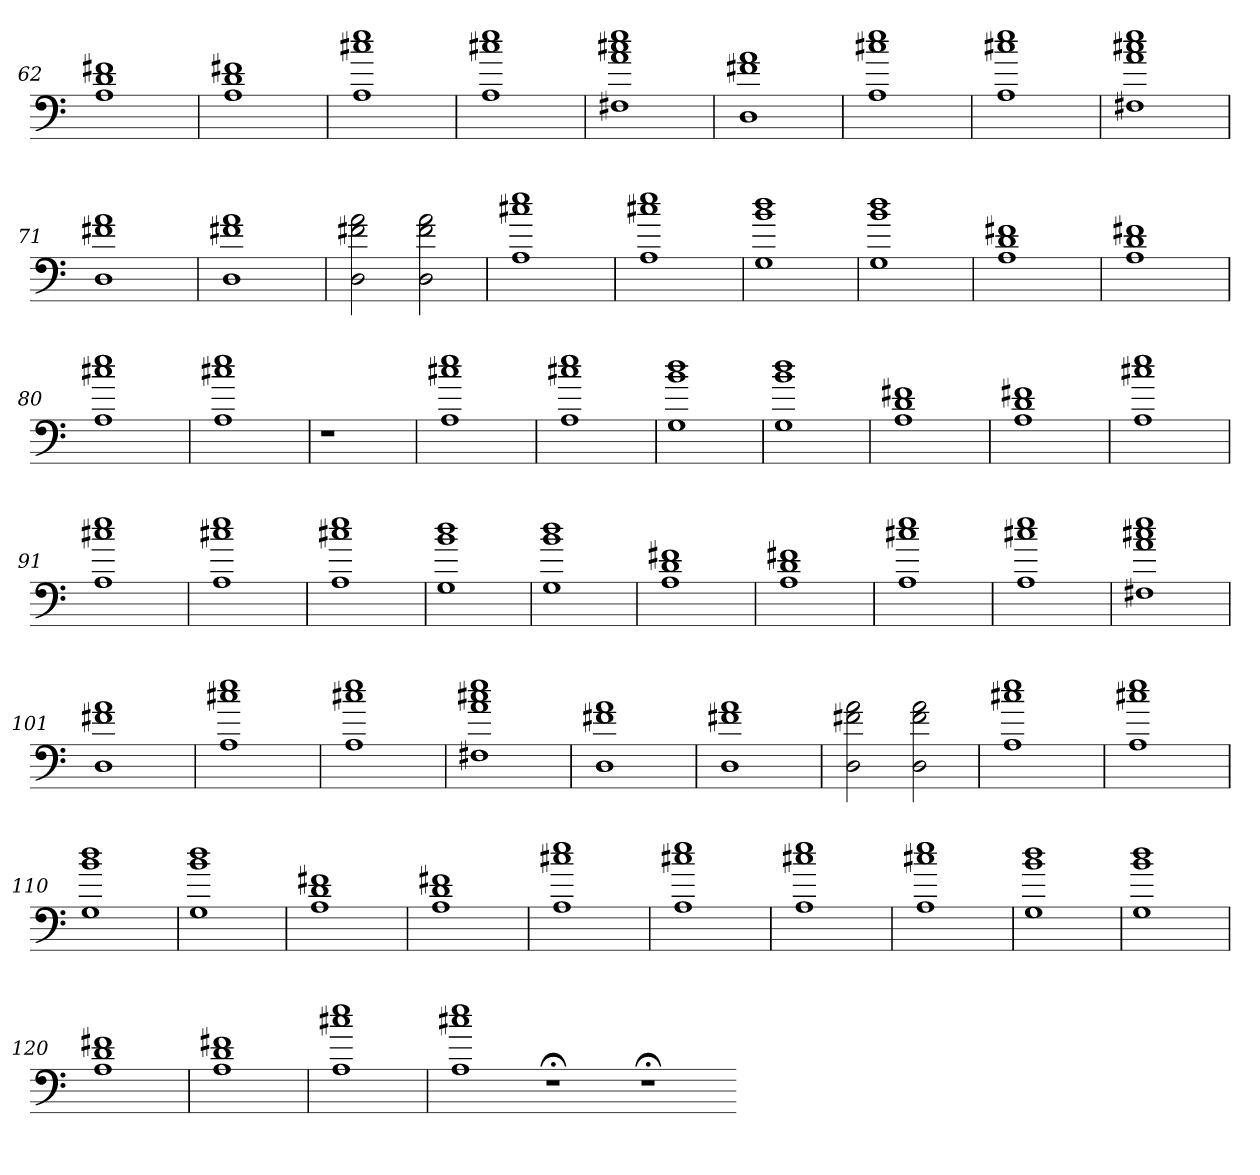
**kern
*part1
*staff1
=62
1A 1d 1f#X
=63
1A 1d 1f#X
=64
1A 1cc#X 1ee
=65
1A 1cc#X 1ee
=66
1F#X 1a 1cc#X 1ee
=67
1D 1f#X 1a
=68
1A 1cc#X 1ee
=69
1A 1cc#X 1ee
=70
1F#X 1a 1cc#X 1ee
=71
1D 1f#X 1a
=72
1D 1f#X 1a
=73
2D 2f#X 2a
2D 2f# 2a
=74
1A 1cc#X 1ee
=75
1A 1cc#X 1ee
=76
1G 1b 1dd
=77
1G 1b 1dd
=78
1A 1d 1f#X
=79
1A 1d 1f#X
=80
1A 1cc#X 1ee
=81
1A 1cc#X 1ee
=82
1r
=83
1r
=84
1A 1cc#X 1ee
=85
1A 1cc#X 1ee
=86
1G 1b 1dd
=87
1G 1b 1dd
=88
1A 1d 1f#X
=89
1A 1d 1f#X
=90
1A 1cc#X 1ee
=91
1A 1cc#X 1ee
=92
1A 1cc#X 1ee
=93
1A 1cc#X 1ee
=94
1G 1b 1dd
=95
1G 1b 1dd
=96
1A 1d 1f#X
=97
1A 1d 1f#X
=98
1A 1cc#X 1ee
=99
1A 1cc#X 1ee
=100
1F#X 1a 1cc#X 1ee
=101
1D 1f#X 1a
=102
1A 1cc#X 1ee
=103
1A 1cc#X 1ee
=104
1F#X 1a 1cc#X 1ee
=105
1D 1f#X 1a
=106
1D 1f#X 1a
=107
2D 2f#X 2a
2D 2f# 2a
=108
1A 1cc#X 1ee
=109
1A 1cc#X 1ee
=110
1G 1b 1dd
=111
1G 1b 1dd
=112
1A 1d 1f#X
=113
1A 1d 1f#X
=114
1A 1cc#X 1ee
=115
1A 1cc#X 1ee
=116
1A 1cc#X 1ee
=117
1A 1cc#X 1ee
=118
1G 1b 1dd
=119
1G 1b 1dd
=120
1A 1d 1f#X
=121
1A 1d 1f#X
=122
1A 1cc#X 1ee
=123
1A 1cc#X 1ee
1r;<
1r;<
=-
*-
